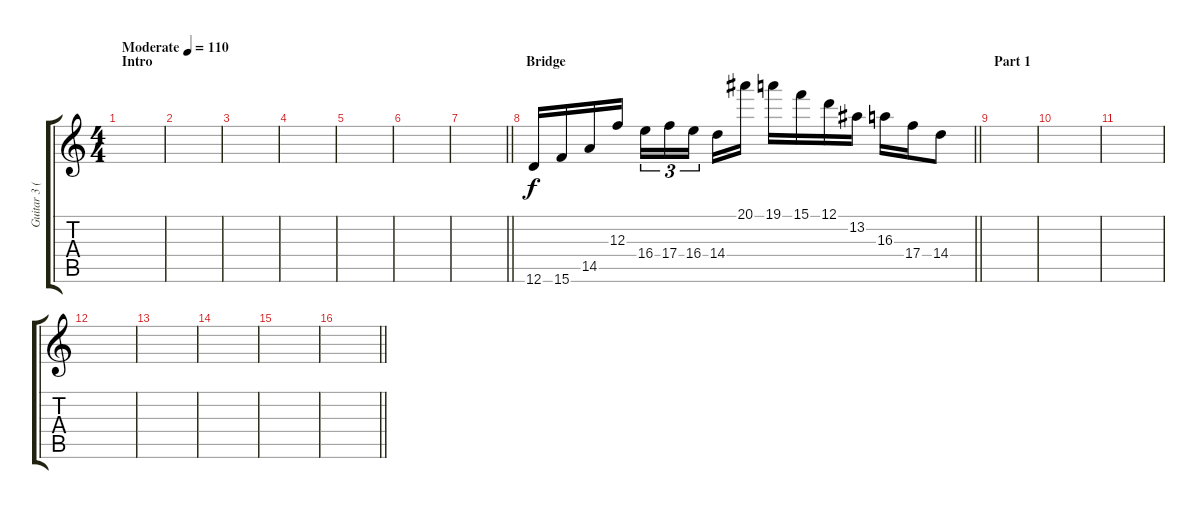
\track ("Guitar 3 (Lead 1)" "Guitar 3 (") {instrument overdrivenguitar}
\staff {score tabs}
\tuning (D4 A3 F3 C3 G2 D2) {hide}
\ts (4 4)
\section ("" "Intro")
\tempo (110 "Moderate")
\clef g2
\ks c
|
|
|
|
|
|
\barLineRight lightlight
|
\section ("" "Bridge")
\barLineRight lightlight
12.6.16 15.6.16 14.5.16 12.3.16 16.4.16{tu (3 2)} 17.4.16{tu (3 2)} 16.4.16{tu (3 2) beam splitsecondary} 14.4.16 20.1.16 19.1.16 15.1.16 12.1.16 13.2.16 16.3.16 17.4.16 14.4.8 |
\section ("" "Part 1")
|
|
|
|
|
|
|
\barLineRight lightlight
